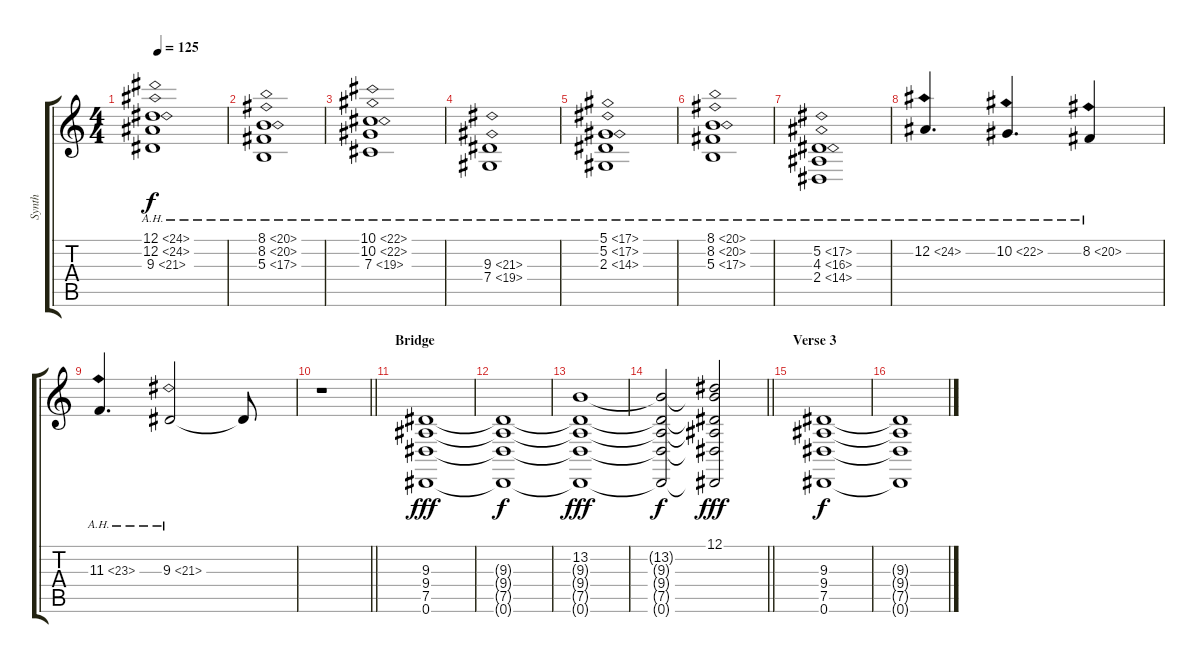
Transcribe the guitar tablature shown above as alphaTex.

\track ("Synth" "Synth") {instrument stringensemble1}
\staff {score tabs}
\tuning (Eb4 Bb3 Gb3 Db3 Ab2 Eb2) {hide}
\ts (4 4)
\tempo 125
\clef g2
\ks c
(12.1{ah 12} 12.2{ah 12} 9.3{ah 12}).1{dy f} |
(8.1{ah 12} 8.2{ah 12} 5.3{ah 12}).1 |
(10.1{ah 12} 10.2{ah 12} 7.3{ah 12}).1 |
(9.3{ah 12} 7.4{ah 12}).1 |
(5.1{ah 12} 5.2{ah 12} 2.3{ah 12}).1 |
(8.1{ah 12} 8.2{ah 12} 5.3{ah 12}).1 |
(5.2{ah 12} 4.3{ah 12} 2.4{ah 12}).1 |
12.2{ah 12}.4{d volume 11} 10.2{ah 12}.4{d} 8.2{ah 12}.4 |
11.3{ah 12}.4{d} 9.3{ah 12}.2 9.3{t}.8 |
\barLineRight lightlight
r.1 |
\section ("" "Bridge")
(9.3 9.4 7.5 0.6).1{dy fff volume 8 instrument choiraahs} |
(9.3{t} 9.4{t} 7.5{t} 0.6{t}).1{dy f} |
(13.2 9.3{t} 9.4{t} 7.5{t} 0.6{t}).1{dy fff} |
\barLineRight lightlight
(13.2{t} 9.3{t} 9.4{t} 7.5{t} 0.6{t}).2{dy f} (12.1 13.2{t} 9.3{t} 9.4{t} 7.5{t} 0.6{t}).2{dy fff} |
\section ("" "Verse 3")
(9.3 9.4 7.5 0.6).1{dy f volume 6 instrument stringensemble1} |
(9.3{t} 9.4{t} 7.5{t} 0.6{t}).1
